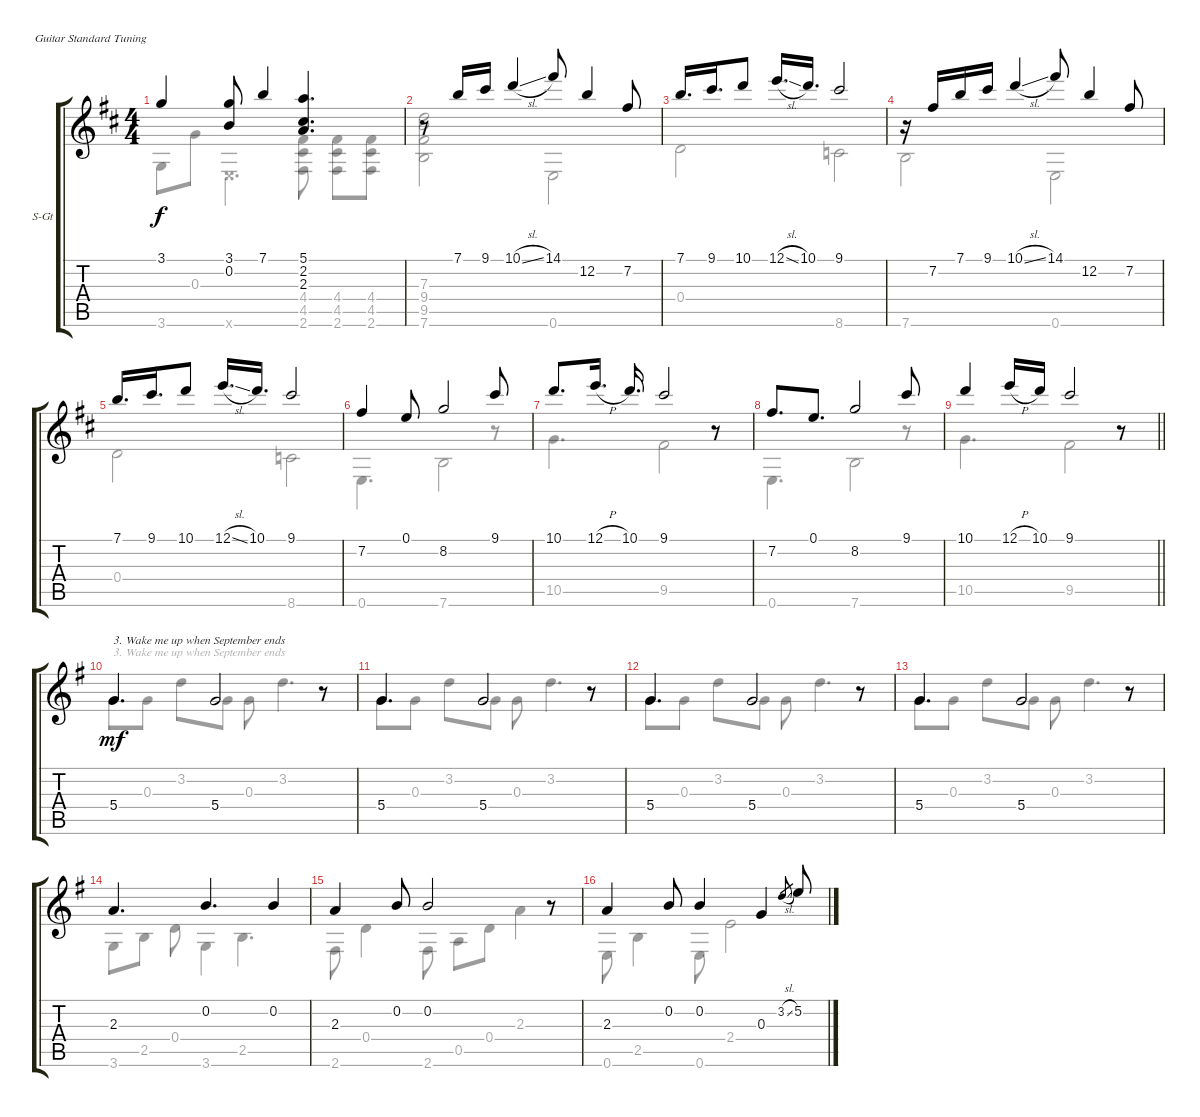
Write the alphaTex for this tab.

\defaultSystemsLayout 4
\bracketExtendMode groupsimilarinstruments
\firstSystemTrackNameOrientation horizontal
\otherSystemsTrackNameOrientation horizontal
\track ("Steel Guitar" "S-Gt") {instrument acousticguitarsteel}
\staff {score tabs}
\tuning (E4 B3 G3 D3 A2 E2)
\voice
\ts (4 4)
\tempo (70 hide)
\clef g2
\scale
0.480392
\ks d
3.1.4{dy f} (3.1 0.2).8 7.1.4 (5.1 2.2 2.3).4{d} |
\scale
0.519943 r.8 7.1.16 9.1.16 10.1{sl}.4 14.1.8 12.2.4 7.2.8 |
\scale
0.539011 7.1.16{d} 9.1.16{d} 10.1.8 12.1{sl}.16{d} 10.1.16{d} 9.1.2 |
\scale
0.461101 r.16 7.2.16 7.1.16 9.1.16 10.1{sl}.4 14.1.8 12.2.4 7.2.8 |
\scale
0.560788 7.1.16{d} 9.1.16{d} 10.1.8 12.1{sl}.16{d} 10.1.16{d} 9.1.2 |
\scale
0.439163 7.2.4 0.1.8 8.2.2 9.1.8 |
\scale
0.54394 10.1.8{d} 12.1{h}.16{d} 10.1.16{d} 9.1.2 r.8 |
\scale
0.456026 7.2.8{d} 0.1.8{d} 8.2.2 9.1.8 |
\scale
0.541429
\barLineRight lightlight
10.1.4 12.1{h}.16 10.1.16 9.1.2 r.8 |
\tempo (115 hide)
\scale
0.458544
\ks g
5.4.4{d txt "3. Wake me up when September ends" dy mf} 5.4.2 r.8 |
\scale
0.517143 5.4.4{d} 5.4.2 r.8 |
\scale
0.482906 5.4.4{d} 5.4.2 r.8 |
\scale
0.517143 5.4.4{d} 5.4.2 r.8 |
\scale
0.482906 2.3.4{d} 0.2.4{d} 0.2.4 |
\scale
0.515714 2.3.4 0.2.8 0.2.2 r.8 |
\scale
0.48433 2.3.4 0.2.8 0.2.4 0.3.4 3.2{sl}.8{gr} 5.2.8
\voice
\clef g2
\ottava regular
\simile none
\scale
0.480392
\ks d
3.6.8{dy f} 0.3.8 0.6{x}.4{d} (2.6 4.5 4.4).8 (4.4 4.5 2.6).8 (2.6 4.5 4.4).8 |
\scale
0.519943 (7.6 9.5 9.4 7.3).2 0.6.2 |
\scale
0.539011 0.4.2 8.6.2 |
\scale
0.461101 7.6.2 0.6.2 |
\scale
0.560788 0.4.2 8.6.2 |
\scale
0.439163 0.6.4{d} 7.6.2 r.8 |
\scale
0.54394 10.5.4{d} 9.5.2 r.8 |
\scale
0.456026 0.6.4{d} 7.6.2 r.8 |
\scale
0.541429
\barLineRight lightlight
10.5.4{d} 9.5.2 r.8 |
\scale
0.458544
\ks g
5.4.8{txt "3. Wake me up when September ends" dy mf} 0.3.8 3.2.8 5.4.8 0.3.8 3.2.4{d} |
\scale
0.517143 5.4.8 0.3.8 3.2.8 5.4.8 0.3.8 3.2.4{d} |
\scale
0.482906 5.4.8 0.3.8 3.2.8 5.4.8 0.3.8 3.2.4{d} |
\scale
0.517143 5.4.8 0.3.8 3.2.8 5.4.8 0.3.8 3.2.4{d} |
\scale
0.482906 3.6.8 2.5.8 0.4.8 3.6.4 2.5.4{d} |
\scale
0.515714 2.6.8 0.4.4 2.6.8 0.5.8 0.4.8 2.3.4 |
\scale
0.48433 0.6.8 2.5.4 0.6.8 2.4.2
